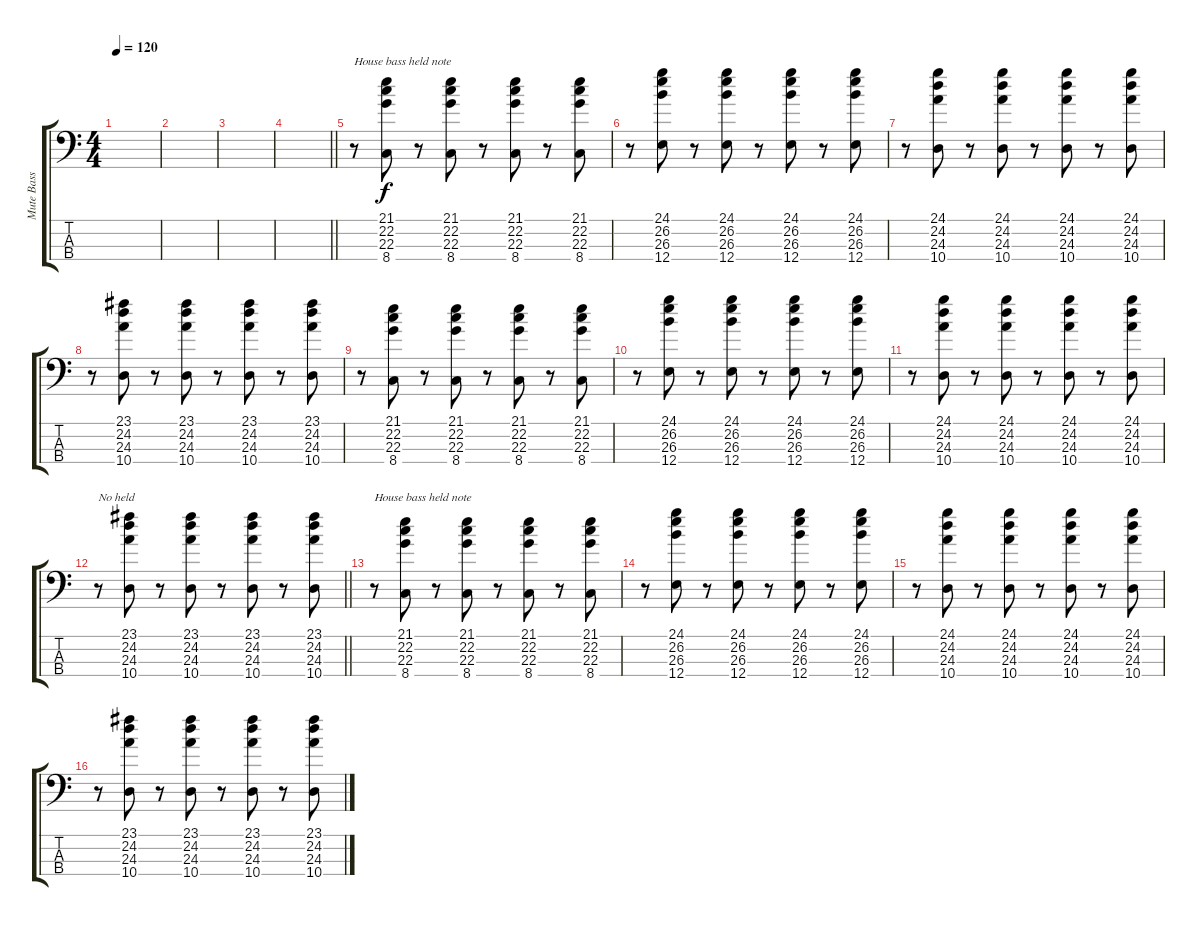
\track ("Mute Bass" "Mute Bass") {instrument synthbass2}
\staff {score tabs}
\tuning (G2 D2 A1 E1) {hide}
\ts (4 4)
\tempo 120
\clef f4
\ks c
|
|
|
\barLineRight lightlight
|
r.8{txt "House bass held note"} (21.1 22.2 22.3 8.4).8 r.8 (21.1 22.2 22.3 8.4).8 r.8 (21.1 22.2 22.3 8.4).8 r.8 (21.1 22.2 22.3 8.4).8 |
r.8 (24.1 26.2 26.3 12.4).8 r.8 (24.1 26.2 26.3 12.4).8 r.8 (24.1 26.2 26.3 12.4).8 r.8 (24.1 26.2 26.3 12.4).8 |
r.8 (24.1 24.2 24.3 10.4).8 r.8 (24.1 24.2 24.3 10.4).8 r.8 (24.1 24.2 24.3 10.4).8 r.8 (24.1 24.2 24.3 10.4).8 |
r.8 (23.1 24.2 24.3 10.4).8 r.8 (23.1 24.2 24.3 10.4).8 r.8 (23.1 24.2 24.3 10.4).8 r.8 (23.1 24.2 24.3 10.4).8 |
r.8 (21.1 22.2 22.3 8.4).8 r.8 (21.1 22.2 22.3 8.4).8 r.8 (21.1 22.2 22.3 8.4).8 r.8 (21.1 22.2 22.3 8.4).8 |
r.8 (24.1 26.2 26.3 12.4).8 r.8 (24.1 26.2 26.3 12.4).8 r.8 (24.1 26.2 26.3 12.4).8 r.8 (24.1 26.2 26.3 12.4).8 |
r.8 (24.1 24.2 24.3 10.4).8 r.8 (24.1 24.2 24.3 10.4).8 r.8 (24.1 24.2 24.3 10.4).8 r.8 (24.1 24.2 24.3 10.4).8 |
\barLineRight lightlight
r.8{txt "No held"} (23.1 24.2 24.3 10.4).8 r.8 (23.1 24.2 24.3 10.4).8 r.8 (23.1 24.2 24.3 10.4).8 r.8 (23.1 24.2 24.3 10.4).8 |
r.8{txt "House bass held note"} (21.1 22.2 22.3 8.4).8 r.8 (21.1 22.2 22.3 8.4).8 r.8 (21.1 22.2 22.3 8.4).8 r.8 (21.1 22.2 22.3 8.4).8 |
r.8 (24.1 26.2 26.3 12.4).8 r.8 (24.1 26.2 26.3 12.4).8 r.8 (24.1 26.2 26.3 12.4).8 r.8 (24.1 26.2 26.3 12.4).8 |
r.8 (24.1 24.2 24.3 10.4).8 r.8 (24.1 24.2 24.3 10.4).8 r.8 (24.1 24.2 24.3 10.4).8 r.8 (24.1 24.2 24.3 10.4).8 |
r.8 (23.1 24.2 24.3 10.4).8 r.8 (23.1 24.2 24.3 10.4).8 r.8 (23.1 24.2 24.3 10.4).8 r.8 (23.1 24.2 24.3 10.4).8
